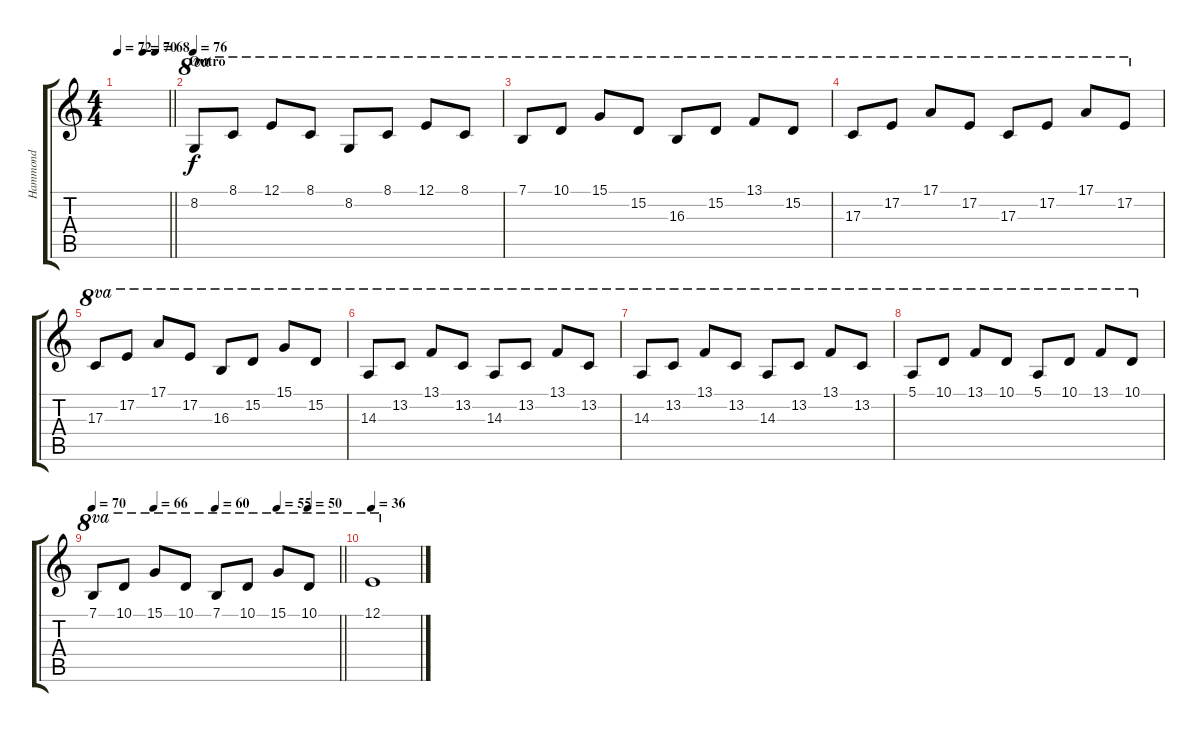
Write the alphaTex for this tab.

\track ("Hammond" "Hammond") {instrument drawbarorgan}
\staff {score tabs}
\tuning (E4 B3 G3 D3 A2 E2) {hide}
\ts (4 4)
\tempo 72
\tempo (70 0.5)
\tempo (68 0.75)
\clef g2
\barLineRight lightlight
\ks c
|
\section ("" "Outro")
\tempo 76
8.2.8{ot 8va volume 7} 8.1.8{ot 8va} 12.1.8{ot 8va} 8.1.8{ot 8va} 8.2.8{ot 8va} 8.1.8{ot 8va} 12.1.8{ot 8va} 8.1.8{ot 8va} |
7.1.8{ot 8va} 10.1.8{ot 8va} 15.1.8{ot 8va} 15.2.8{ot 8va} 16.3.8{ot 8va} 15.2.8{ot 8va} 13.1.8{ot 8va} 15.2.8{ot 8va} |
17.3.8{ot 8va} 17.2.8{ot 8va} 17.1.8{ot 8va} 17.2.8{ot 8va} 17.3.8{ot 8va} 17.2.8{ot 8va} 17.1.8{ot 8va} 17.2.8{ot 8va} |
17.3.8{ot 8va} 17.2.8{ot 8va} 17.1.8{ot 8va} 17.2.8{ot 8va} 16.3.8{ot 8va} 15.2.8{ot 8va} 15.1.8{ot 8va} 15.2.8{ot 8va} |
14.3.8{ot 8va} 13.2.8{ot 8va} 13.1.8{ot 8va} 13.2.8{ot 8va} 14.3.8{ot 8va} 13.2.8{ot 8va} 13.1.8{ot 8va} 13.2.8{ot 8va} |
14.3.8{ot 8va} 13.2.8{ot 8va} 13.1.8{ot 8va} 13.2.8{ot 8va} 14.3.8{ot 8va} 13.2.8{ot 8va} 13.1.8{ot 8va} 13.2.8{ot 8va} |
5.1.8{ot 8va} 10.1.8{ot 8va} 13.1.8{ot 8va} 10.1.8{ot 8va} 5.1.8{ot 8va} 10.1.8{ot 8va} 13.1.8{ot 8va} 10.1.8{ot 8va} |
\tempo 70
\tempo (66 0.25)
\tempo (60 0.5)
\tempo (55 0.75)
\tempo (50 0.875)
\barLineRight lightlight
7.1.8{ot 8va} 10.1.8{ot 8va} 15.1.8{ot 8va} 10.1.8{ot 8va} 7.1.8{ot 8va} 10.1.8{ot 8va} 15.1.8{ot 8va} 10.1.8{ot 8va} |
\tempo 36
12.1.1{ot 8va volume 9}
